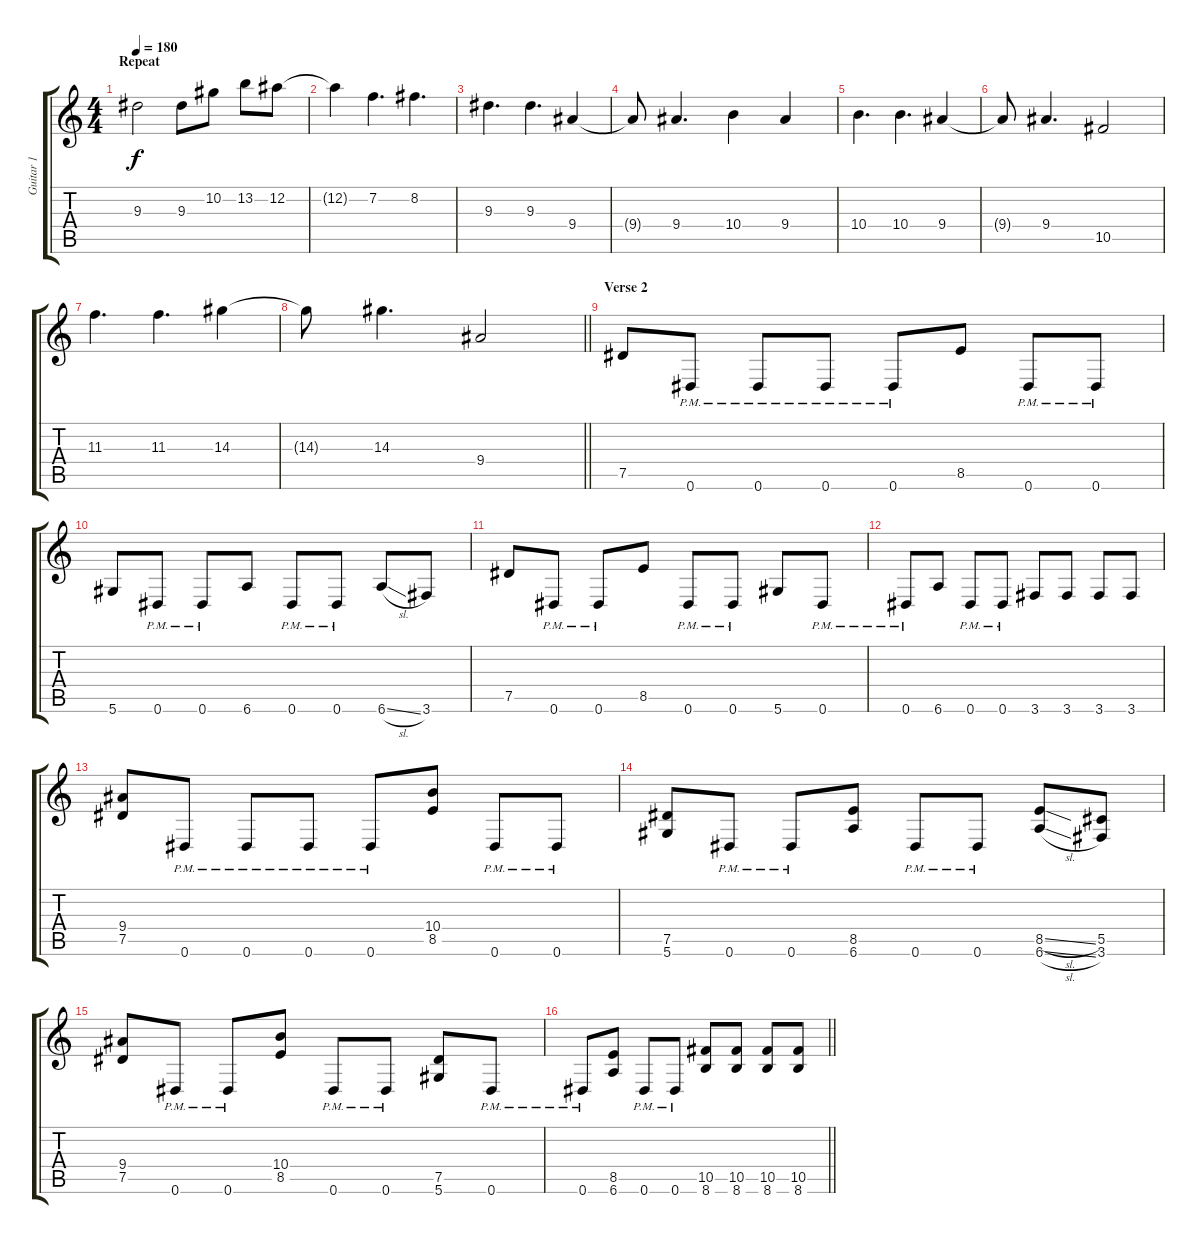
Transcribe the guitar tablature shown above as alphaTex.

\track ("Guitar 1" "Guitar 1") {instrument distortionguitar}
\staff {score tabs}
\tuning (Eb4 Bb3 Gb3 Db3 Ab2 Eb2) {hide}
\ts (4 4)
\section ("" "Repeat")
\tempo 180
\clef g2
\ks c
9.3.2{dy f} 9.3.8 10.2.8 13.2.8 12.2.8 |
12.2{t}.4 7.2.4{d} 8.2.4{d} |
9.3.4{d} 9.3.4{d} 9.4.4 |
9.4{t}.8 9.4.4{d} 10.4.4 9.4.4 |
10.4.4{d} 10.4.4{d} 9.4.4 |
9.4{t}.8 9.4.4{d} 10.5.2 |
11.3.4{d} 11.3.4{d} 14.3.4 |
\barLineRight lightlight
14.3{t}.8 14.3.4{d} 9.4.2 |
\section ("" "Verse 2")
7.5.8 0.6{pm}.8 0.6{pm}.8 0.6{pm}.8 0.6{pm}.8 8.5.8 0.6{pm}.8 0.6{pm}.8 |
5.6.8 0.6{pm}.8 0.6{pm}.8 6.6.8 0.6{pm}.8 0.6{pm}.8 6.6{sl}.8 3.6.8 |
7.5.8 0.6{pm}.8 0.6{pm}.8 8.5.8 0.6{pm}.8 0.6{pm}.8 5.6.8 0.6{pm}.8 |
0.6{pm}.8 6.6.8 0.6{pm}.8 0.6{pm}.8 3.6.8 3.6.8 3.6.8 3.6.8 |
(9.4 7.5).8 0.6{pm}.8 0.6{pm}.8 0.6{pm}.8 0.6{pm}.8 (10.4 8.5).8 0.6{pm}.8 0.6{pm}.8 |
(7.5 5.6).8 0.6{pm}.8 0.6{pm}.8 (8.5 6.6).8 0.6{pm}.8 0.6{pm}.8 (8.5{sl} 6.6{sl}).8 (5.5 3.6).8 |
(9.4 7.5).8 0.6{pm}.8 0.6{pm}.8 (10.4 8.5).8 0.6{pm}.8 0.6{pm}.8 (7.5 5.6).8 0.6{pm}.8 |
\barLineRight lightlight
0.6{pm}.8 (8.5 6.6).8 0.6{pm}.8 0.6{pm}.8 (10.5 8.6).8 (10.5 8.6).8 (10.5 8.6).8 (10.5 8.6).8
